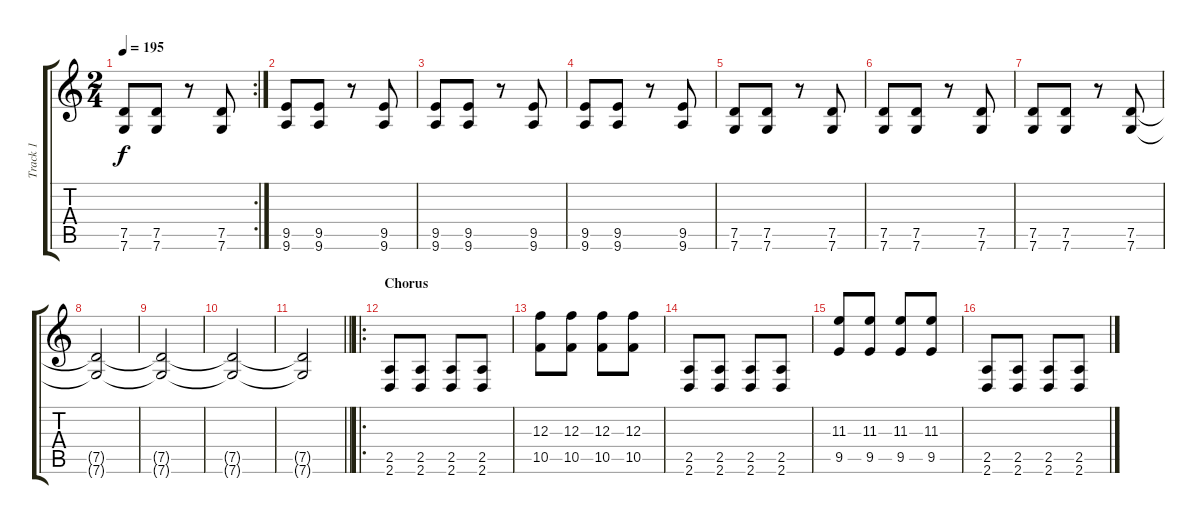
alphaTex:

\track ("Track 1" "Track 1") {instrument overdrivenguitar}
\staff {score tabs}
\tuning (D4 A3 F3 C3 G2 C2) {hide}
\rc 2
\ts (2 4)
\tempo 195
\clef g2
\ks c
(7.5 7.6).8{dy f} (7.5 7.6).8 r.8 (7.5 7.6).8 |
(9.5 9.6).8 (9.5 9.6).8 r.8 (9.5 9.6).8 |
(9.5 9.6).8 (9.5 9.6).8 r.8 (9.5 9.6).8 |
(9.5 9.6).8 (9.5 9.6).8 r.8 (9.5 9.6).8 |
(7.5 7.6).8 (7.5 7.6).8 r.8 (7.5 7.6).8 |
(7.5 7.6).8 (7.5 7.6).8 r.8 (7.5 7.6).8 |
(7.5 7.6).8 (7.5 7.6).8 r.8 (7.5 7.6).8 |
(7.5{t} 7.6{t}).2 |
(7.5{t} 7.6{t}).2 |
(7.5{t} 7.6{t}).2 |
\barLineRight lightlight
(7.5{t} 7.6{t}).2 |
\ro
\section ("" "Chorus")
(2.5 2.6).8 (2.5 2.6).8 (2.5 2.6).8 (2.5 2.6).8 |
(12.3 10.5).8 (12.3 10.5).8 (12.3 10.5).8 (12.3 10.5).8 |
(2.5 2.6).8 (2.5 2.6).8 (2.5 2.6).8 (2.5 2.6).8 |
(11.3 9.5).8 (11.3 9.5).8 (11.3 9.5).8 (11.3 9.5).8 |
(2.5 2.6).8 (2.5 2.6).8 (2.5 2.6).8 (2.5 2.6).8
